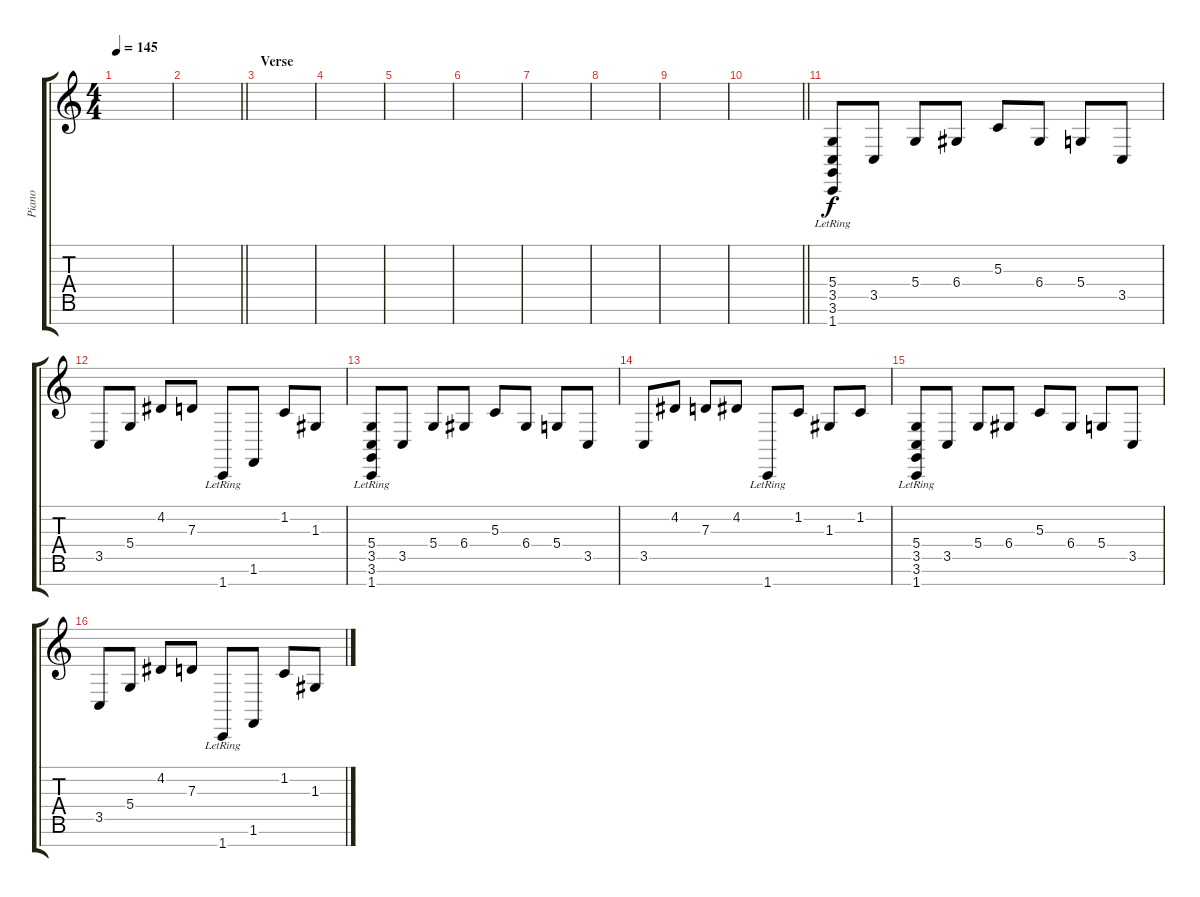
\track ("Piano" "Piano") {instrument brightacousticpiano}
\staff {score tabs}
\tuning (E4 B3 G3 D3 A2 E2 B1) {hide}
\ts (4 4)
\tempo 145
\clef g2
\ks c
|
\barLineRight lightlight
|
\section ("" "Verse")
|
|
|
|
|
|
|
\barLineRight lightlight
|
(5.4{lr} 3.5{lr} 3.6{lr} 1.7{lr}).8 3.5.8 5.4.8 6.4.8 5.3.8 6.4.8 5.4.8 3.5.8 |
3.5.8 5.4.8 4.2.8 7.3.8 1.7{lr}.8 1.6.8 1.2.8 1.3.8 |
(5.4{lr} 3.5{lr} 3.6{lr} 1.7{lr}).8 3.5.8 5.4.8 6.4.8 5.3.8 6.4.8 5.4.8 3.5.8 |
3.5.8 4.2.8 7.3.8 4.2.8 1.7{lr}.8 1.2.8 1.3.8 1.2.8 |
(5.4{lr} 3.5{lr} 3.6{lr} 1.7{lr}).8 3.5.8 5.4.8 6.4.8 5.3.8 6.4.8 5.4.8 3.5.8 |
3.5.8 5.4.8 4.2.8 7.3.8 1.7{lr}.8 1.6.8 1.2.8 1.3.8
